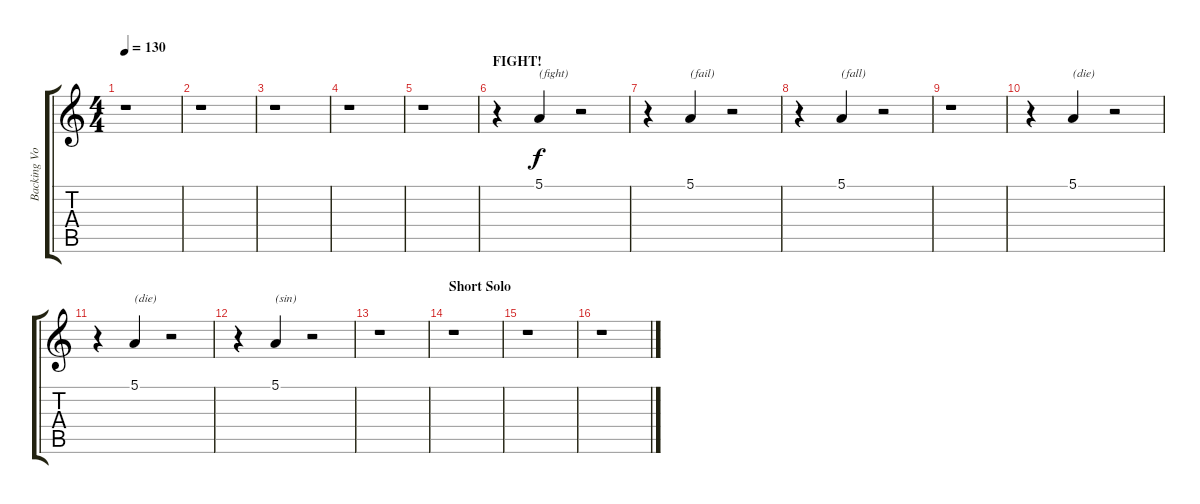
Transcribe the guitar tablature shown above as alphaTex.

\track ("Backing Vocals - M. Shadows" "Backing Vo") {instrument flute}
\staff {score tabs}
\tuning (E4 B3 G3 D3 A2 D2) {hide}
\ts (4 4)
\tempo 130
\clef g2
\ks c
r.1{dy f} |
r.1 |
r.1 |
r.1 |
r.1 |
\section ("" "FIGHT!")
r.4 5.1.4{txt "(fight)"} r.2 |
r.4 5.1.4{txt "(fail)"} r.2 |
r.4 5.1.4{txt "(fall)"} r.2 |
r.1 |
r.4 5.1.4{txt "(die)"} r.2 |
r.4 5.1.4{txt "(die)"} r.2 |
r.4 5.1.4{txt "(sin)"} r.2 |
r.1 |
\section ("" "Short Solo")
r.1 |
r.1 |
r.1
